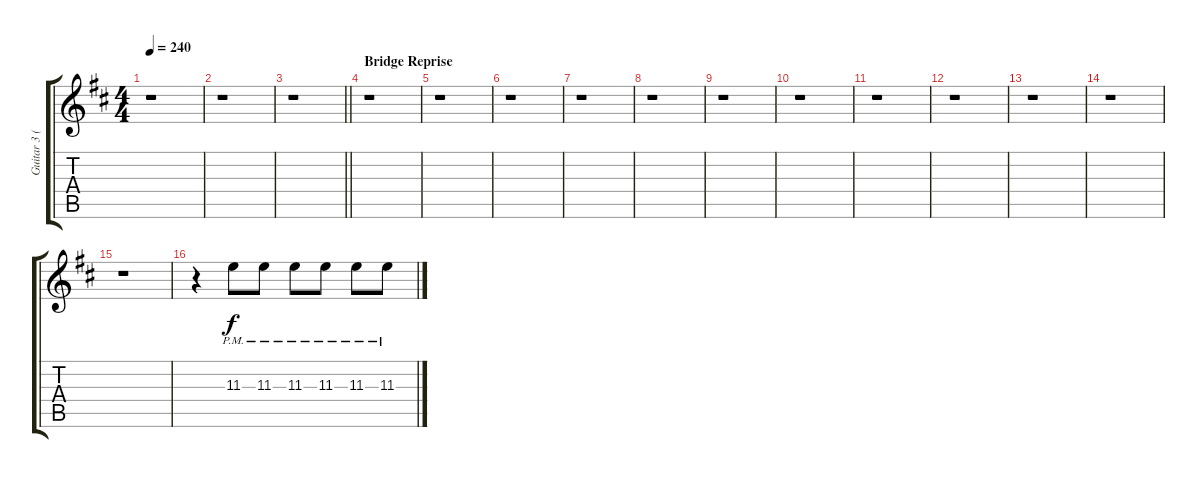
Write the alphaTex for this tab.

\track ("Guitar 3 (Harmony)" "Guitar 3 (") {instrument overdrivenguitar}
\staff {score tabs}
\tuning (D4 A3 F3 C3 G2 D2) {hide}
\ts (4 4)
\tempo 240
\clef g2
\ks d
r.1{dy f} |
r.1 |
\barLineRight lightlight
r.1 |
\section ("" "Bridge Reprise")
r.1 |
r.1 |
r.1 |
r.1 |
r.1 |
r.1 |
r.1 |
r.1 |
r.1 |
r.1 |
r.1 |
r.1 |
r.4 11.3{pm}.8 11.3{pm}.8 11.3{pm}.8 11.3{pm}.8 11.3{pm}.8 11.3{pm}.8
